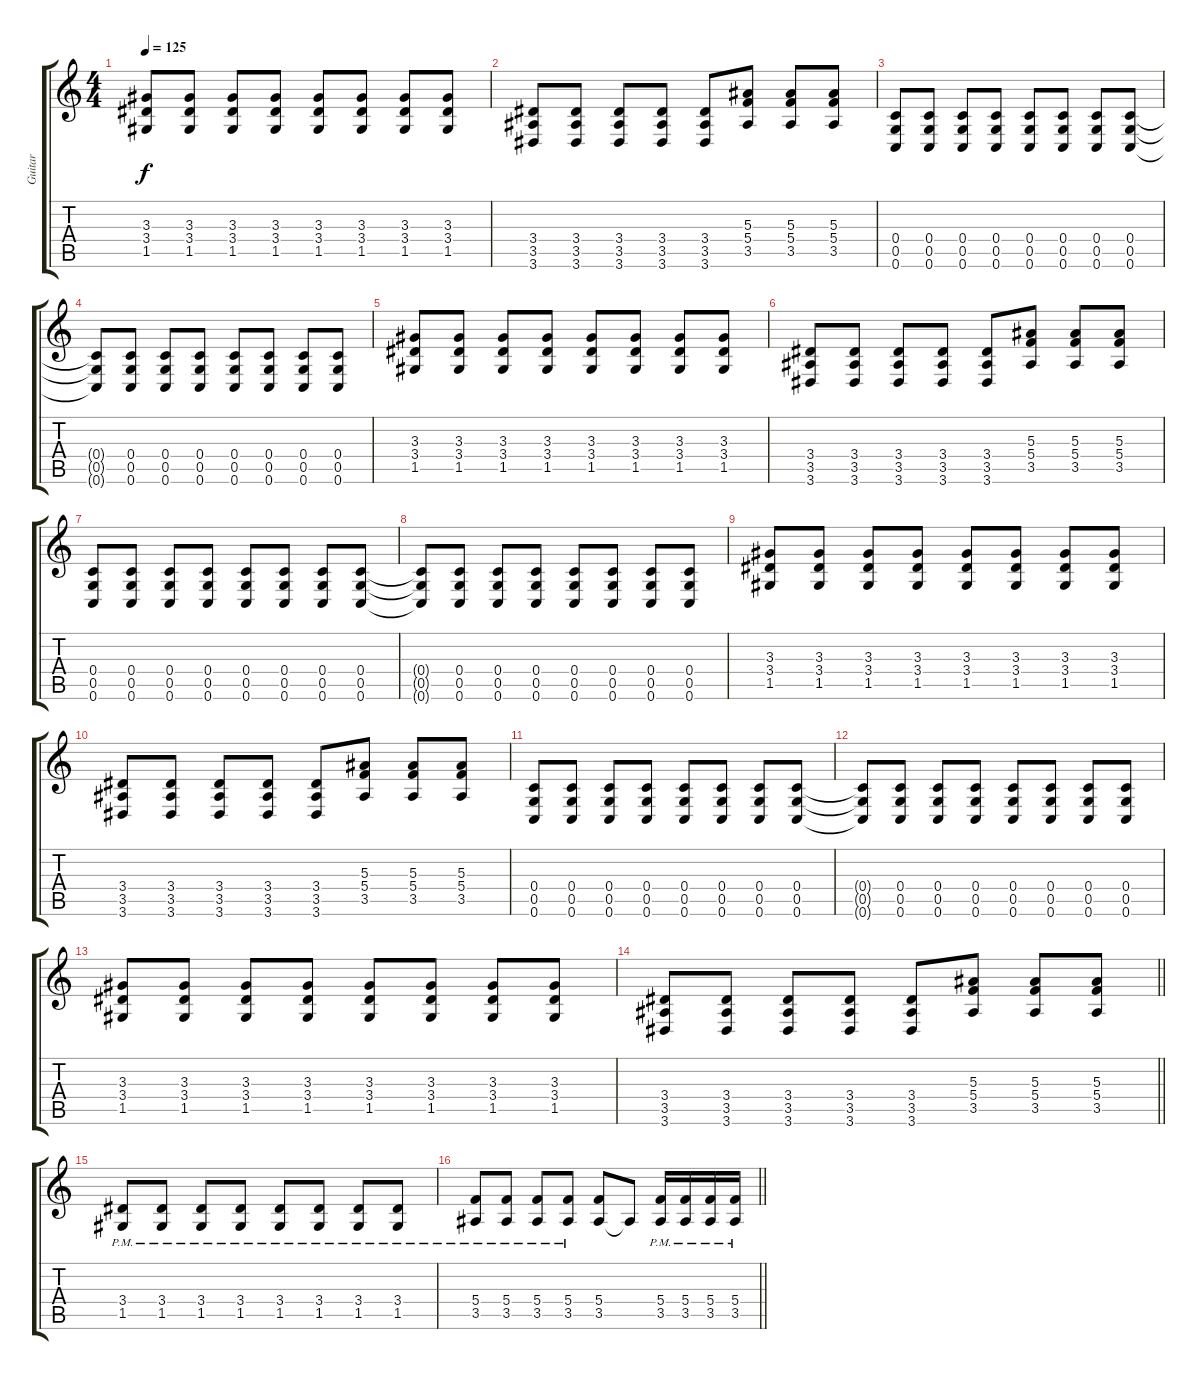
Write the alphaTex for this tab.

\track ("Guitar" "Guitar") {instrument electricguitarclean}
\staff {score tabs}
\tuning (D4 A3 F3 C3 G2 C2) {hide}
\ts (4 4)
\tempo 125
\clef g2
\ks c
(3.3 3.4 1.5).8{dy f} (3.3 3.4 1.5).8 (3.3 3.4 1.5).8 (3.3 3.4 1.5).8 (3.3 3.4 1.5).8 (3.3 3.4 1.5).8 (3.3 3.4 1.5).8 (3.3 3.4 1.5).8 |
(3.4 3.5 3.6).8 (3.4 3.5 3.6).8 (3.4 3.5 3.6).8 (3.4 3.5 3.6).8 (3.4 3.5 3.6).8 (5.3 5.4 3.5).8 (5.3 5.4 3.5).8 (5.3 5.4 3.5).8 |
(0.4 0.5 0.6).8 (0.4 0.5 0.6).8 (0.4 0.5 0.6).8 (0.4 0.5 0.6).8 (0.4 0.5 0.6).8 (0.4 0.5 0.6).8 (0.4 0.5 0.6).8 (0.4 0.5 0.6).8 |
(0.4{t} 0.5{t} 0.6{t}).8 (0.4 0.5 0.6).8 (0.4 0.5 0.6).8 (0.4 0.5 0.6).8 (0.4 0.5 0.6).8 (0.4 0.5 0.6).8 (0.4 0.5 0.6).8 (0.4 0.5 0.6).8 |
(3.3 3.4 1.5).8 (3.3 3.4 1.5).8 (3.3 3.4 1.5).8 (3.3 3.4 1.5).8 (3.3 3.4 1.5).8 (3.3 3.4 1.5).8 (3.3 3.4 1.5).8 (3.3 3.4 1.5).8 |
(3.4 3.5 3.6).8 (3.4 3.5 3.6).8 (3.4 3.5 3.6).8 (3.4 3.5 3.6).8 (3.4 3.5 3.6).8 (5.3 5.4 3.5).8 (5.3 5.4 3.5).8 (5.3 5.4 3.5).8 |
(0.4 0.5 0.6).8 (0.4 0.5 0.6).8 (0.4 0.5 0.6).8 (0.4 0.5 0.6).8 (0.4 0.5 0.6).8 (0.4 0.5 0.6).8 (0.4 0.5 0.6).8 (0.4 0.5 0.6).8 |
(0.4{t} 0.5{t} 0.6{t}).8 (0.4 0.5 0.6).8 (0.4 0.5 0.6).8 (0.4 0.5 0.6).8 (0.4 0.5 0.6).8 (0.4 0.5 0.6).8 (0.4 0.5 0.6).8 (0.4 0.5 0.6).8 |
(3.3 3.4 1.5).8 (3.3 3.4 1.5).8 (3.3 3.4 1.5).8 (3.3 3.4 1.5).8 (3.3 3.4 1.5).8 (3.3 3.4 1.5).8 (3.3 3.4 1.5).8 (3.3 3.4 1.5).8 |
(3.4 3.5 3.6).8 (3.4 3.5 3.6).8 (3.4 3.5 3.6).8 (3.4 3.5 3.6).8 (3.4 3.5 3.6).8 (5.3 5.4 3.5).8 (5.3 5.4 3.5).8 (5.3 5.4 3.5).8 |
(0.4 0.5 0.6).8 (0.4 0.5 0.6).8 (0.4 0.5 0.6).8 (0.4 0.5 0.6).8 (0.4 0.5 0.6).8 (0.4 0.5 0.6).8 (0.4 0.5 0.6).8 (0.4 0.5 0.6).8 |
(0.4{t} 0.5{t} 0.6{t}).8 (0.4 0.5 0.6).8 (0.4 0.5 0.6).8 (0.4 0.5 0.6).8 (0.4 0.5 0.6).8 (0.4 0.5 0.6).8 (0.4 0.5 0.6).8 (0.4 0.5 0.6).8 |
(3.3 3.4 1.5).8 (3.3 3.4 1.5).8 (3.3 3.4 1.5).8 (3.3 3.4 1.5).8 (3.3 3.4 1.5).8 (3.3 3.4 1.5).8 (3.3 3.4 1.5).8 (3.3 3.4 1.5).8 |
\barLineRight lightlight
(3.4 3.5 3.6).8 (3.4 3.5 3.6).8 (3.4 3.5 3.6).8 (3.4 3.5 3.6).8 (3.4 3.5 3.6).8 (5.3 5.4 3.5).8 (5.3 5.4 3.5).8 (5.3 5.4 3.5).8 |
(3.4{pm} 1.5{pm}).8 (3.4{pm} 1.5{pm}).8 (3.4{pm} 1.5{pm}).8 (3.4{pm} 1.5{pm}).8 (3.4{pm} 1.5{pm}).8 (3.4{pm} 1.5{pm}).8 (3.4{pm} 1.5{pm}).8 (3.4{pm} 1.5{pm}).8 |
\barLineRight lightlight
(5.4{pm} 3.5{pm}).8 (5.4{pm} 3.5{pm}).8 (5.4{pm} 3.5{pm}).8 (5.4{pm} 3.5{pm}).8 (5.4 3.5).8 3.5{t}.8 (5.4{pm} 3.5{pm}).16 (5.4{pm} 3.5{pm}).16 (5.4{pm} 3.5{pm}).16 (5.4{pm} 3.5{pm}).16
